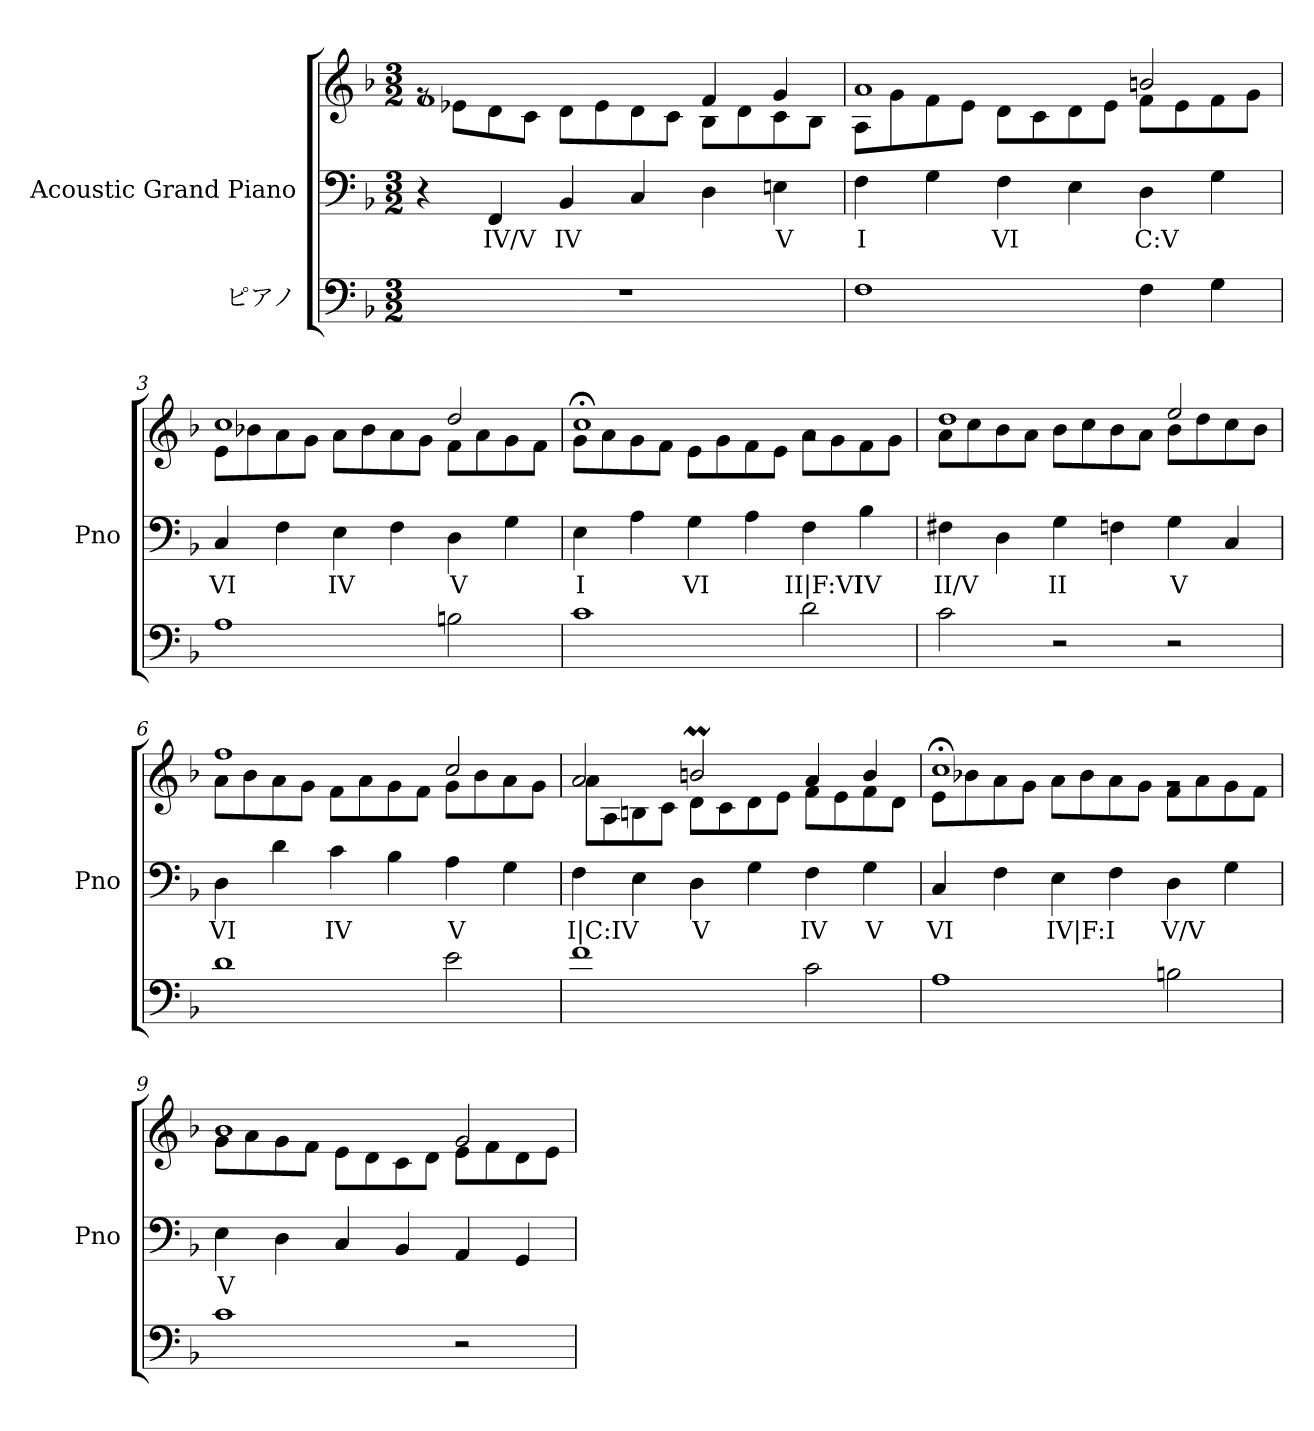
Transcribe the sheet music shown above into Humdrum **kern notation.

**kern	**kern	**text	**kern
*part2	*part1	*part1	*part1
*staff3	*staff2	*staff2	*staff1
*I"ピアノ	*I"Acoustic Grand Piano	*	*
*	*I'Pno	*	*
*clefF4	*clefF4	*	*clefG2
*k[b-]	*k[b-]	*	*k[b-]
*F:	*F:	*	*F:
*M3/2	*M3/2	*	*M3/2
*MM120	*MM120	*	*MM120
=1	=1	=1	=1
!	!	!LO:LY:b	!
*	*	*	*^
1.r	4r	F:I	1f	8rg
.	.	.	.	8e-X\L
!	!	!LO:LY:b	!	!
.	4FF/	IV/V	.	8d\
.	.	.	.	8c\J
!	!	!LO:LY:b	!	!
.	4BB-/	IV	.	8d\L
.	.	.	.	8e-\
.	4C/	.	.	8d\
.	.	.	.	8c\J
.	4D\	.	4f/	8B-\L
.	.	.	.	8d\
!	!	!LO:LY:b	!	!
.	4En\	V	4g/	8c\
.	.	.	.	8B-\J
=2	=2	=2	=2	=2
!	!	!LO:LY:b	!	!
1F	4F\	I	1a	8A\L
.	.	.	.	8g\
.	4G\	.	.	8f\
.	.	.	.	8e\J
!	!	!LO:LY:b	!	!
.	4F\	VI	.	8d\L
.	.	.	.	8c\
.	4E\	.	.	8d\
.	.	.	.	8e\J
!	!	!LO:LY:b	!	!
4F\	4D\	C:V	2bn/	8f\L
.	.	.	.	8e\
4G\	4G\	.	.	8f\
.	.	.	.	8g\J
=3	=3	=3	=3	=3
!	!	!LO:LY:b	!	!
1A	4C/	VI	1cc	8e\L
.	.	.	.	8b-X\
.	4F\	.	.	8a\
.	.	.	.	8g\J
!	!	!LO:LY:b	!	!
.	4E\	IV	.	8a\L
.	.	.	.	8b-\
.	4F\	.	.	8a\
.	.	.	.	8g\J
!	!	!LO:LY:b	!	!
2Bn\	4D\	V	2dd/	8f\L
.	.	.	.	8a\
.	4G\	.	.	8g\
.	.	.	.	8f\J
=4	=4	=4	=4	=4
!	!	!LO:LY:b	!	!
1c	4E\	I	1cc;<	8g\L
.	.	.	.	8a\
.	4A\	.	.	8g\
.	.	.	.	8f\J
!	!	!LO:LY:b	!	!
.	4G\	VI	.	8e\L
.	.	.	.	8g\
.	4A\	.	.	8f\
.	.	.	.	8e\J
!	!	!LO:LY:b	!	!
2d\	4F\	II|F:VI	2rg	8a\L
.	.	.	.	8g\
!	!	!LO:LY:b	!	!
.	4B-\	IV	.	8f\
.	.	.	.	8g\J
!!LO:LB:g=z	!!
=5	=5	=5	=5	=5
!	!	!LO:LY:b	!	!
2c\	4F#X\	II/V	1dd	8a\L
.	.	.	.	8cc\
.	4D\	.	.	8b-\
.	.	.	.	8a\J
!	!	!LO:LY:b	!	!
2r	4G\	II	.	8b-\L
.	.	.	.	8cc\
.	4Fn\	.	.	8b-\
.	.	.	.	8a\J
!	!	!LO:LY:b	!	!
2r	4G\	V	2ee/	8b-\L
.	.	.	.	8dd\
.	4C/	.	.	8cc\
.	.	.	.	8b-\J
=6	=6	=6	=6	=6
!	!	!LO:LY:b	!	!
1d	4D\	VI	1ff	8a\L
.	.	.	.	8b-\
.	4d\	.	.	8a\
.	.	.	.	8g\J
!	!	!LO:LY:b	!	!
.	4c\	IV	.	8f\L
.	.	.	.	8a\
.	4B-\	.	.	8g\
.	.	.	.	8f\J
!	!	!LO:LY:b	!	!
2e\	4A\	V	2cc/	8g\L
.	.	.	.	8b-\
.	4G\	.	.	8a\
.	.	.	.	8g\J
=7	=7	=7	=7	=7
!	!	!LO:LY:b	!	!
1f	4F\	I|C:IV	2a/	8a\L
.	.	.	.	8A\
.	4E\	.	.	8Bn\
.	.	.	.	8c\J
!	!	!LO:LY:b	!	!
.	4D\	V	2bnm/	8d\L
.	.	.	.	8c\
.	4G\	.	.	8d\
.	.	.	.	8e\J
!	!	!LO:LY:b	!	!
2c\	4F\	IV	4a/	8f\L
.	.	.	.	8e\
!	!	!LO:LY:b	!	!
.	4G\	V	4b/	8f\
.	.	.	.	8d\J
=8	=8	=8	=8	=8
!	!	!LO:LY:b	!	!
1A	4C/	VI	1cc;<	8e\L
.	.	.	.	8b-X\
.	4F\	.	.	8a\
.	.	.	.	8g\J
!	!	!LO:LY:b	!	!
.	4E\	IV|F:I	.	8a\L
.	.	.	.	8b-\
.	4F\	.	.	8a\
.	.	.	.	8g\J
!	!	!LO:LY:b	!	!
2Bn\	4D\	V/V	2rg	8f\L
.	.	.	.	8a\
.	4G\	.	.	8g\
.	.	.	.	8f\J
=9	=9	=9	=9	=9
!	!	!LO:LY:b	!	!
1c	4E\	V	1b-	8g\L
.	.	.	.	8a\
.	4D\	.	.	8g\
.	.	.	.	8f\J
.	4C/	.	.	8e\L
.	.	.	.	8d\
.	4BB-/	.	.	8c\
.	.	.	.	8d\J
2r	4AA/	.	2g/	8e\L
.	.	.	.	8f\
.	4GG/	.	.	8d\
.	.	.	.	8e\J
*	*	*	*v	*v
=	=	=	=
*-	*-	*-	*-
